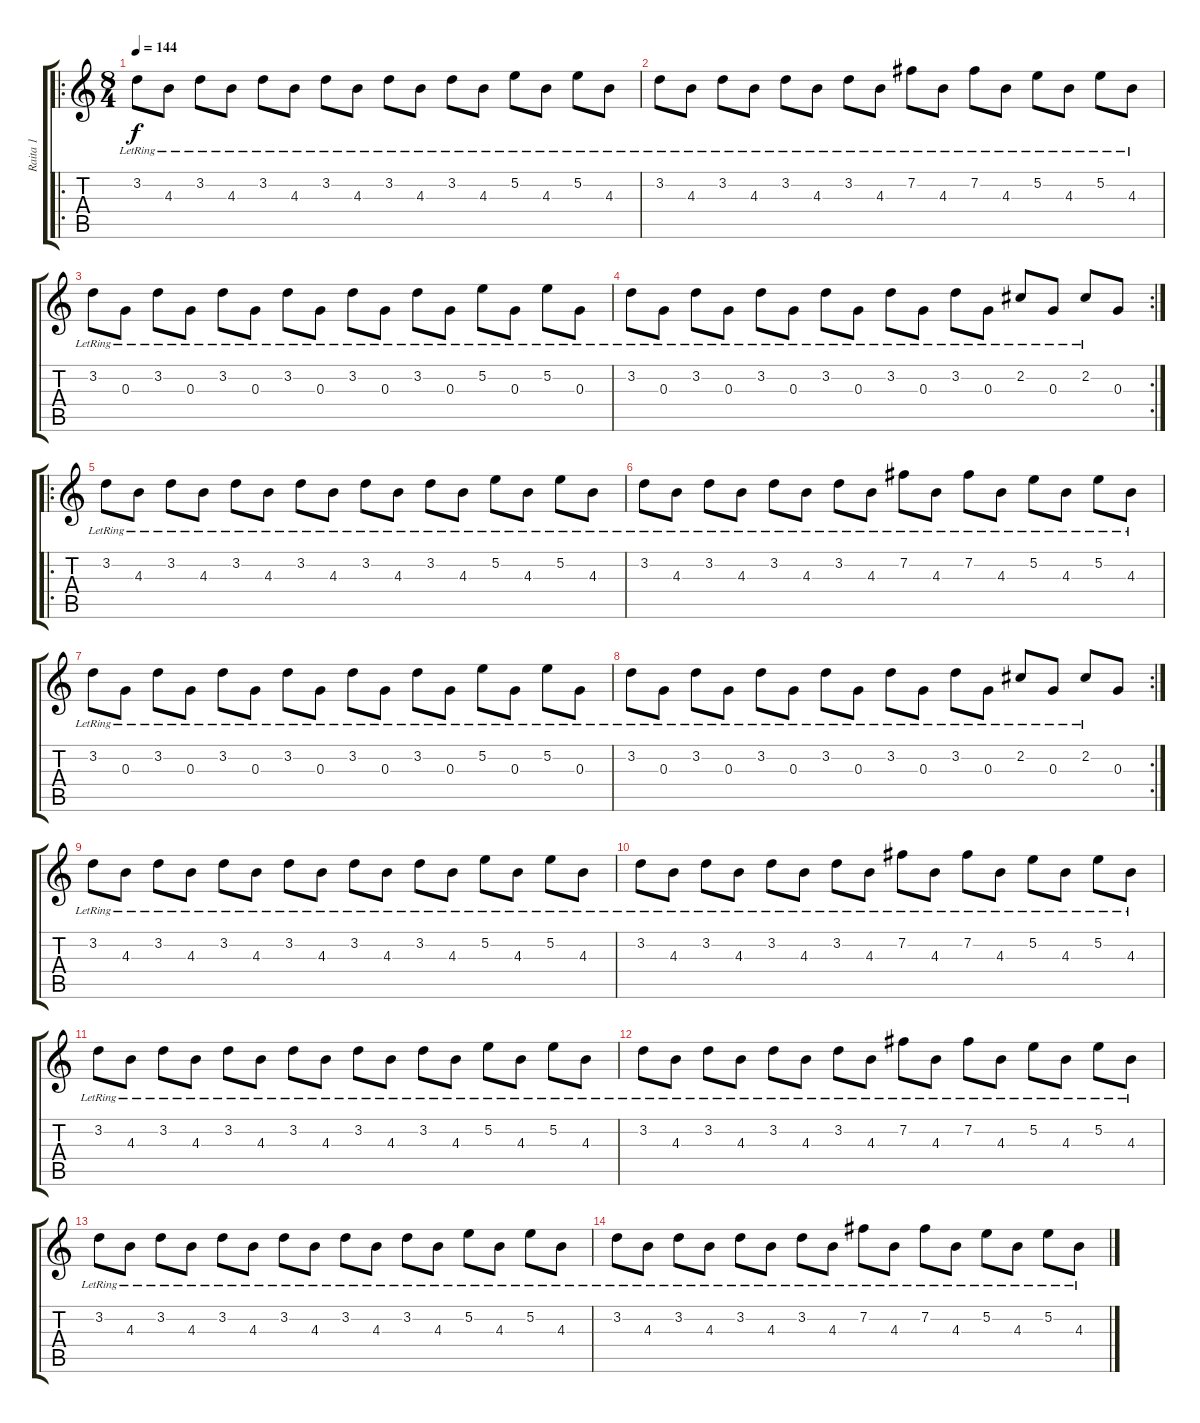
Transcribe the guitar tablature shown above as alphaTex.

\track ("Raita 1" "Raita 1") {instrument acousticguitarsteel}
\staff {score tabs}
\tuning (E4 B3 G3 D3 A2 E2) {hide}
\ro
\ts (8 4)
\tempo 144
\clef g2
\ks c
3.2{lr}.8{dy f} 4.3{lr}.8 3.2{lr}.8 4.3{lr}.8 3.2{lr}.8 4.3{lr}.8 3.2{lr}.8 4.3{lr}.8 3.2{lr}.8 4.3{lr}.8 3.2{lr}.8 4.3{lr}.8 5.2{lr}.8 4.3{lr}.8 5.2{lr}.8 4.3{lr}.8 |
3.2{lr}.8 4.3{lr}.8 3.2{lr}.8 4.3{lr}.8 3.2{lr}.8 4.3{lr}.8 3.2{lr}.8 4.3{lr}.8 7.2{lr}.8 4.3{lr}.8 7.2{lr}.8 4.3{lr}.8 5.2{lr}.8 4.3{lr}.8 5.2{lr}.8 4.3{lr}.8 |
3.2{lr}.8 0.3{lr}.8 3.2{lr}.8 0.3{lr}.8 3.2{lr}.8 0.3{lr}.8 3.2{lr}.8 0.3{lr}.8 3.2{lr}.8 0.3{lr}.8 3.2{lr}.8 0.3{lr}.8 5.2{lr}.8 0.3{lr}.8 5.2{lr}.8 0.3{lr}.8 |
\rc 2
3.2{lr}.8 0.3{lr}.8 3.2{lr}.8 0.3{lr}.8 3.2{lr}.8 0.3{lr}.8 3.2{lr}.8 0.3{lr}.8 3.2{lr}.8 0.3{lr}.8 3.2{lr}.8 0.3{lr}.8 2.2{lr}.8 0.3{lr}.8 2.2{lr}.8 0.3.8 |
\ro
3.2{lr}.8 4.3{lr}.8 3.2{lr}.8 4.3{lr}.8 3.2{lr}.8 4.3{lr}.8 3.2{lr}.8 4.3{lr}.8 3.2{lr}.8 4.3{lr}.8 3.2{lr}.8 4.3{lr}.8 5.2{lr}.8 4.3{lr}.8 5.2{lr}.8 4.3{lr}.8 |
3.2{lr}.8 4.3{lr}.8 3.2{lr}.8 4.3{lr}.8 3.2{lr}.8 4.3{lr}.8 3.2{lr}.8 4.3{lr}.8 7.2{lr}.8 4.3{lr}.8 7.2{lr}.8 4.3{lr}.8 5.2{lr}.8 4.3{lr}.8 5.2{lr}.8 4.3{lr}.8 |
3.2{lr}.8 0.3{lr}.8 3.2{lr}.8 0.3{lr}.8 3.2{lr}.8 0.3{lr}.8 3.2{lr}.8 0.3{lr}.8 3.2{lr}.8 0.3{lr}.8 3.2{lr}.8 0.3{lr}.8 5.2{lr}.8 0.3{lr}.8 5.2{lr}.8 0.3{lr}.8 |
\rc 2
3.2{lr}.8 0.3{lr}.8 3.2{lr}.8 0.3{lr}.8 3.2{lr}.8 0.3{lr}.8 3.2{lr}.8 0.3{lr}.8 3.2{lr}.8 0.3{lr}.8 3.2{lr}.8 0.3{lr}.8 2.2{lr}.8 0.3{lr}.8 2.2{lr}.8 0.3.8 |
3.2{lr}.8{volume 10} 4.3{lr}.8 3.2{lr}.8 4.3{lr}.8 3.2{lr}.8 4.3{lr}.8 3.2{lr}.8 4.3{lr}.8 3.2{lr}.8 4.3{lr}.8 3.2{lr}.8 4.3{lr}.8 5.2{lr}.8 4.3{lr}.8 5.2{lr}.8 4.3{lr}.8 |
3.2{lr}.8{volume 8} 4.3{lr}.8 3.2{lr}.8 4.3{lr}.8 3.2{lr}.8 4.3{lr}.8 3.2{lr}.8 4.3{lr}.8 7.2{lr}.8 4.3{lr}.8 7.2{lr}.8 4.3{lr}.8 5.2{lr}.8 4.3{lr}.8 5.2{lr}.8 4.3{lr}.8 |
3.2{lr}.8{volume 6} 4.3{lr}.8 3.2{lr}.8 4.3{lr}.8 3.2{lr}.8 4.3{lr}.8 3.2{lr}.8 4.3{lr}.8 3.2{lr}.8 4.3{lr}.8 3.2{lr}.8 4.3{lr}.8 5.2{lr}.8 4.3{lr}.8 5.2{lr}.8 4.3{lr}.8 |
3.2{lr}.8{volume 4} 4.3{lr}.8 3.2{lr}.8 4.3{lr}.8 3.2{lr}.8 4.3{lr}.8 3.2{lr}.8 4.3{lr}.8 7.2{lr}.8 4.3{lr}.8 7.2{lr}.8 4.3{lr}.8 5.2{lr}.8 4.3{lr}.8 5.2{lr}.8 4.3{lr}.8 |
3.2{lr}.8{volume 3} 4.3{lr}.8 3.2{lr}.8 4.3{lr}.8 3.2{lr}.8 4.3{lr}.8 3.2{lr}.8 4.3{lr}.8 3.2{lr}.8 4.3{lr}.8 3.2{lr}.8 4.3{lr}.8 5.2{lr}.8 4.3{lr}.8 5.2{lr}.8 4.3{lr}.8 |
3.2{lr}.8{volume 1} 4.3{lr}.8 3.2{lr}.8 4.3{lr}.8 3.2{lr}.8 4.3{lr}.8 3.2{lr}.8 4.3{lr}.8 7.2{lr}.8 4.3{lr}.8 7.2{lr}.8 4.3{lr}.8 5.2{lr}.8 4.3{lr}.8 5.2{lr}.8 4.3{lr}.8
